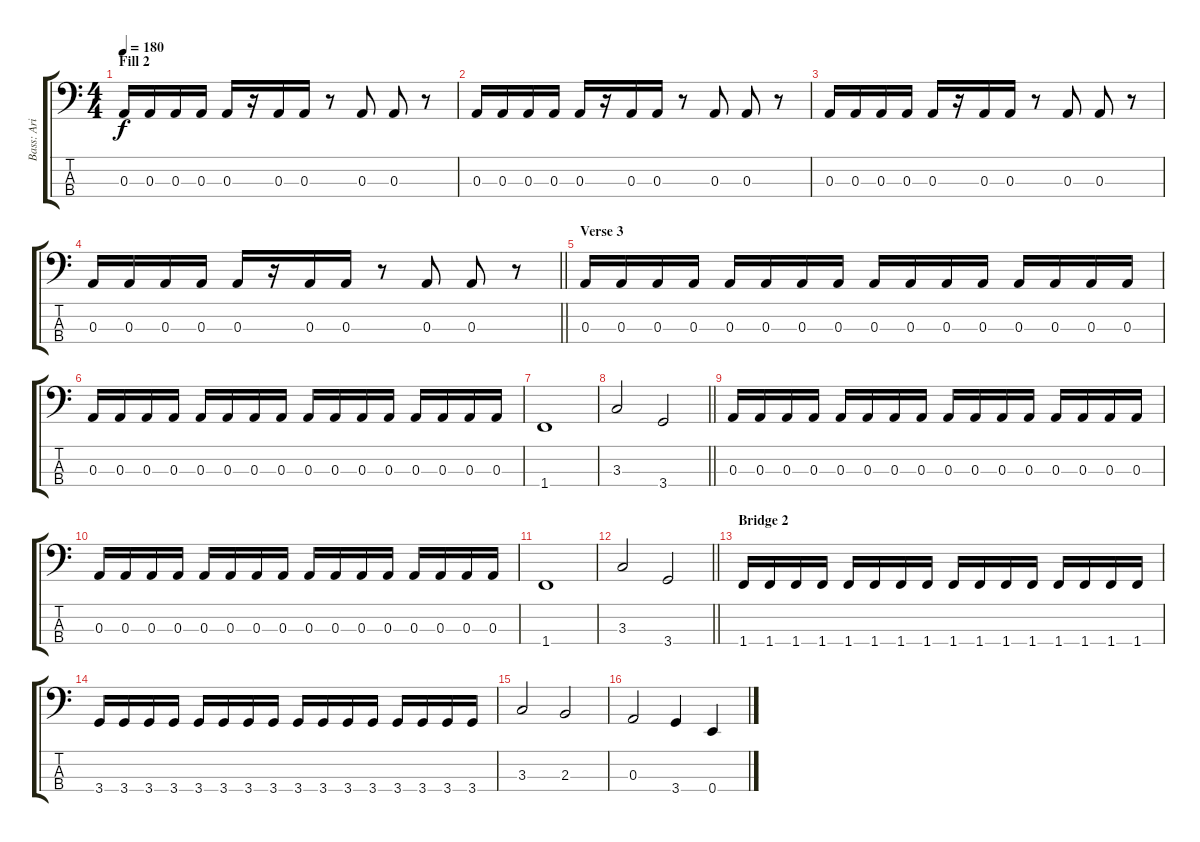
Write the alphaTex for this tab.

\track ("Bass: Ari Katajamäki" "Bass: Ari ") {instrument electricbassfinger}
\staff {score tabs}
\tuning (G2 D2 A1 E1) {hide}
\ts (4 4)
\section ("" "Fill 2")
\tempo 180
\clef f4
\ks aminor
0.3.16{dy f} 0.3.16 0.3.16 0.3.16 0.3.16 r.16 0.3.16 0.3.16 r.8 0.3.8 0.3.8 r.8 |
0.3.16 0.3.16 0.3.16 0.3.16 0.3.16 r.16 0.3.16 0.3.16 r.8 0.3.8 0.3.8 r.8 |
0.3.16 0.3.16 0.3.16 0.3.16 0.3.16 r.16 0.3.16 0.3.16 r.8 0.3.8 0.3.8 r.8 |
\barLineRight lightlight
0.3.16 0.3.16 0.3.16 0.3.16 0.3.16 r.16 0.3.16 0.3.16 r.8 0.3.8 0.3.8 r.8 |
\section ("" "Verse 3")
0.3.16 0.3.16 0.3.16 0.3.16 0.3.16 0.3.16 0.3.16 0.3.16 0.3.16 0.3.16 0.3.16 0.3.16 0.3.16 0.3.16 0.3.16 0.3.16 |
0.3.16 0.3.16 0.3.16 0.3.16 0.3.16 0.3.16 0.3.16 0.3.16 0.3.16 0.3.16 0.3.16 0.3.16 0.3.16 0.3.16 0.3.16 0.3.16 |
1.4.1 |
\barLineRight lightlight
3.3.2 3.4.2 |
0.3.16 0.3.16 0.3.16 0.3.16 0.3.16 0.3.16 0.3.16 0.3.16 0.3.16 0.3.16 0.3.16 0.3.16 0.3.16 0.3.16 0.3.16 0.3.16 |
0.3.16 0.3.16 0.3.16 0.3.16 0.3.16 0.3.16 0.3.16 0.3.16 0.3.16 0.3.16 0.3.16 0.3.16 0.3.16 0.3.16 0.3.16 0.3.16 |
1.4.1 |
\barLineRight lightlight
3.3.2 3.4.2 |
\section ("" "Bridge 2")
1.4.16 1.4.16 1.4.16 1.4.16 1.4.16 1.4.16 1.4.16 1.4.16 1.4.16 1.4.16 1.4.16 1.4.16 1.4.16 1.4.16 1.4.16 1.4.16 |
3.4.16 3.4.16 3.4.16 3.4.16 3.4.16 3.4.16 3.4.16 3.4.16 3.4.16 3.4.16 3.4.16 3.4.16 3.4.16 3.4.16 3.4.16 3.4.16 |
3.3.2 2.3.2 |
0.3.2 3.4.4 0.4.4
